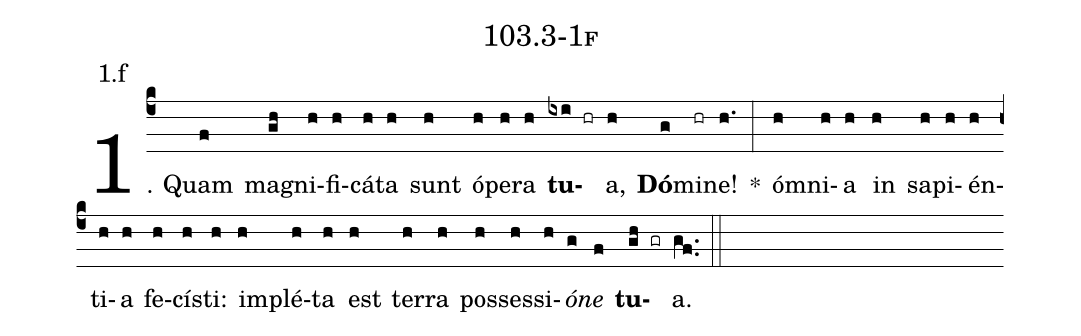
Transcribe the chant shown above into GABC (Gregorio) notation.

name: 103.3-1f;
annotation: 1.f;
%%
(c4)1. Quam(f) ma(gh)gni(h)fi(h)cá(h)ta(h) sunt(h) ó(h)pe(h)ra(h) <b>tu</b>(ixi hr)a,(h) <b>Dó</b>(g)mi(hr)ne!(h.) *(:) óm(h)ni(h)a(h) in(h) sa(h)pi(h)én(h)ti(h)a(h) fe(h)cís(h)ti:(h) im(h)plé(h)ta(h) est(h) ter(h)ra(h) pos(h)ses(h)si(h)<i>ó</i>(g)<i>ne</i>(f) <b>tu</b>(gh gr)a.(gf..) (::)


%E(h) u(h) o(g) u(f) a(gh) e.(gf..) (::)
